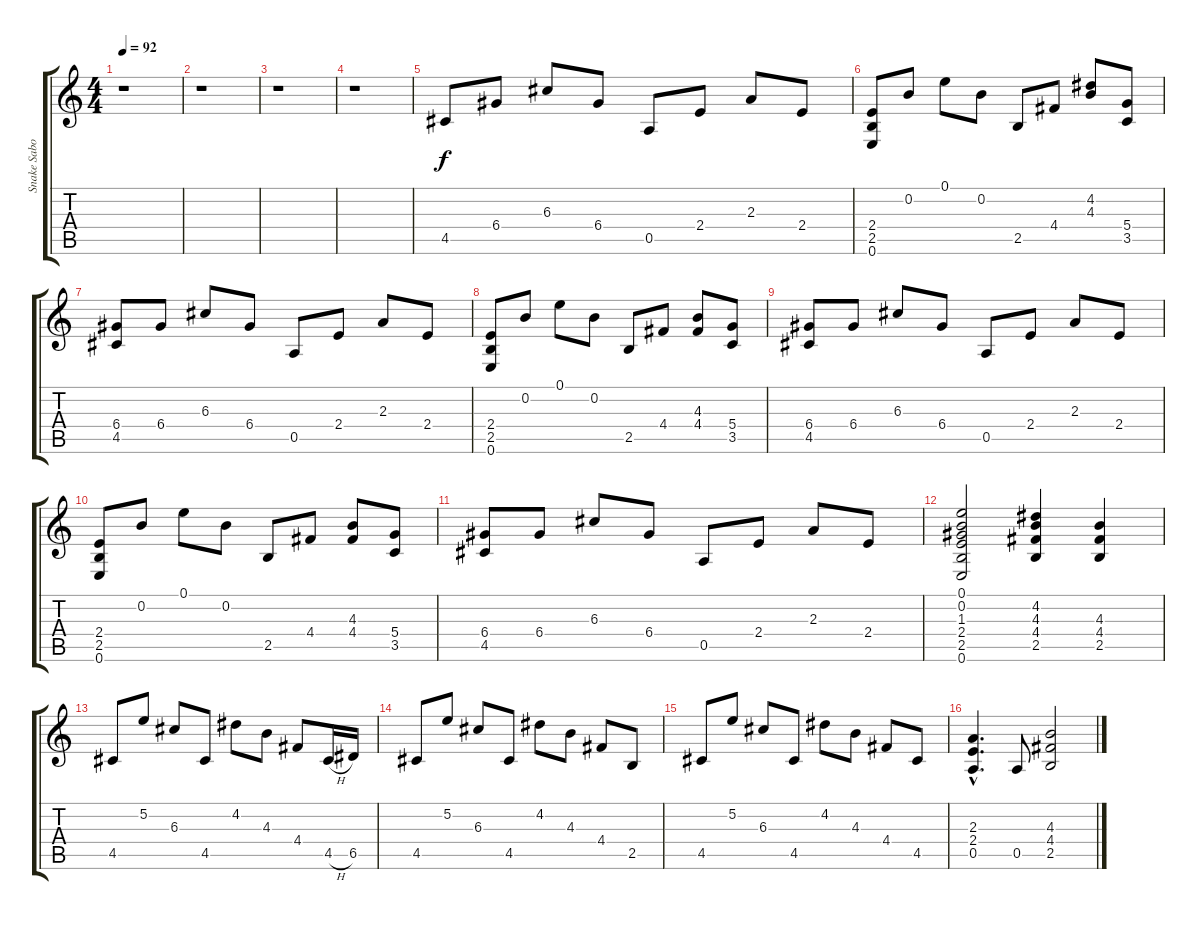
\track ("Snake Sabo" "Snake Sabo") {instrument acousticguitarsteel}
\staff {score tabs}
\tuning (E4 B3 G3 D3 A2 E2) {hide}
\ts (4 4)
\tempo 92
\clef g2
\ks c
r.1{dy f} |
r.1 |
r.1 |
r.1 |
4.5.8 6.4.8 6.3.8 6.4.8 0.5.8 2.4.8 2.3.8 2.4.8 |
(2.4 2.5 0.6).8 0.2.8 0.1.8 0.2.8 2.5.8 4.4.8 (4.2 4.3).8 (5.4 3.5).8 |
(6.4 4.5).8 6.4.8 6.3.8 6.4.8 0.5.8 2.4.8 2.3.8 2.4.8 |
(2.4 2.5 0.6).8 0.2.8 0.1.8 0.2.8 2.5.8 4.4.8 (4.3 4.4).8 (5.4 3.5).8 |
(6.4 4.5).8 6.4.8 6.3.8 6.4.8 0.5.8 2.4.8 2.3.8 2.4.8 |
(2.4 2.5 0.6).8 0.2.8 0.1.8 0.2.8 2.5.8 4.4.8 (4.3 4.4).8 (5.4 3.5).8 |
(6.4 4.5).8 6.4.8 6.3.8 6.4.8 0.5.8 2.4.8 2.3.8 2.4.8 |
(0.1 0.2 1.3 2.4 2.5 0.6).2 (4.2 4.3 4.4 2.5).4 (4.3 4.4 2.5).4 |
4.5.8 5.2.8 6.3.8 4.5.8 4.2.8 4.3.8 4.4.8 4.5{h}.16 6.5.16 |
4.5.8 5.2.8 6.3.8 4.5.8 4.2.8 4.3.8 4.4.8 2.5.8 |
4.5.8 5.2.8 6.3.8 4.5.8 4.2.8 4.3.8 4.4.8 4.5.8 |
(2.3{hac} 2.4{hac} 0.5{hac}).4{d} 0.5.8 (4.3 4.4 2.5).2
